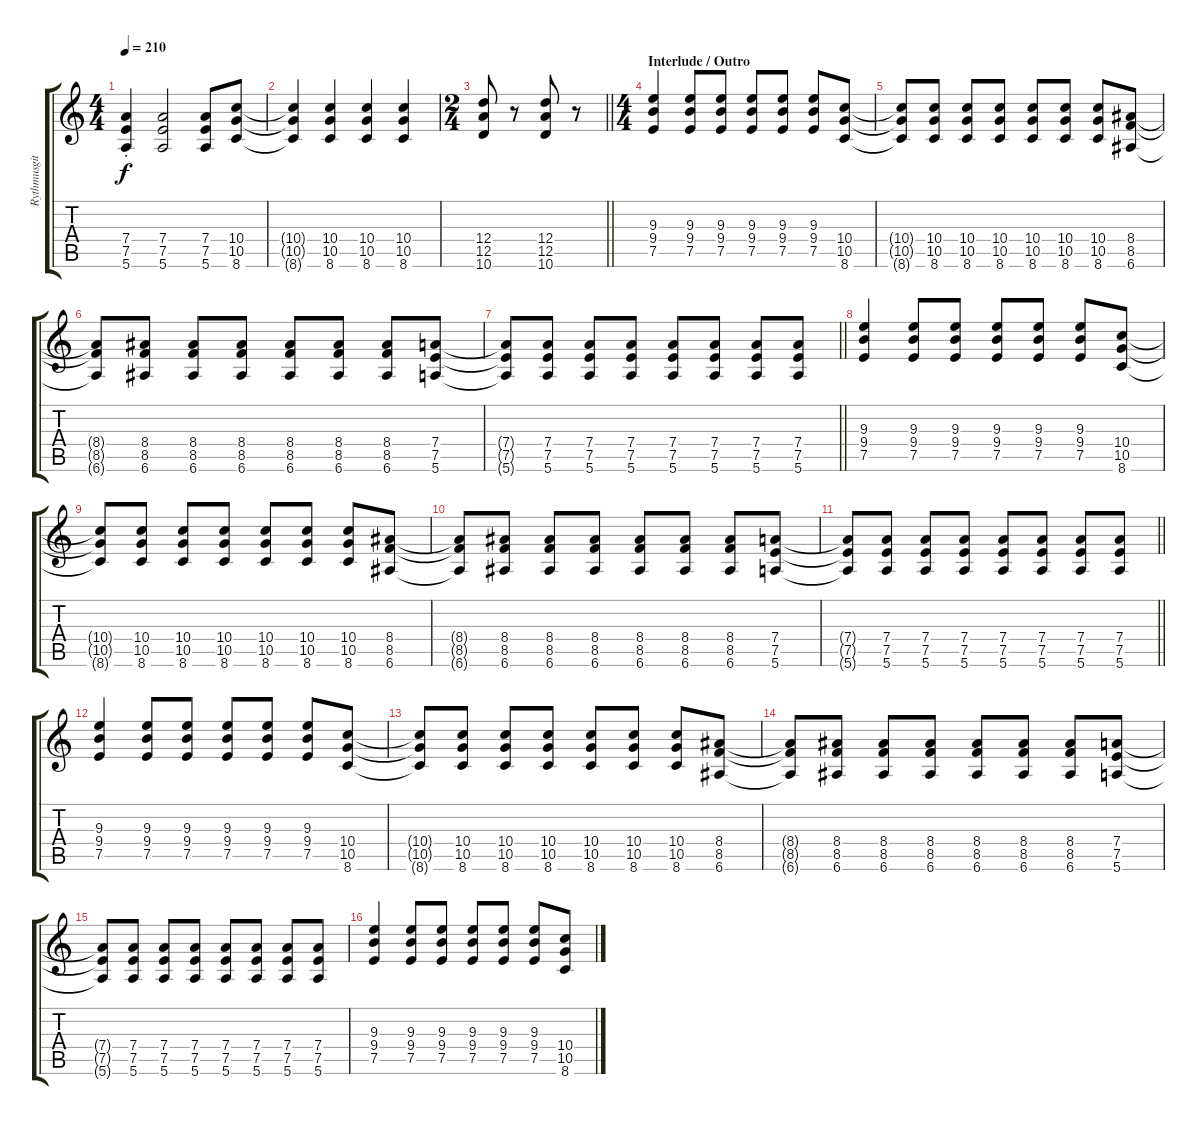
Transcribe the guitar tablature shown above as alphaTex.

\track ("Rythmusgitarre" "Rythmusgit") {instrument distortionguitar}
\staff {score tabs}
\tuning (E4 B3 G3 D3 A2 E2) {hide}
\ts (4 4)
\tempo 210
\clef g2
\ks c
(7.4{st} 7.5{st} 5.6{st}).4{dy f} (7.4 7.5 5.6).2 (7.4 7.5 5.6).8 (10.4 10.5 8.6).8 |
(10.4{t} 10.5{t} 8.6{t}).4 (10.4 10.5 8.6).4 (10.4 10.5 8.6).4 (10.4 10.5 8.6).4 |
\ts (2 4)
\barLineRight lightlight
(12.4 12.5 10.6).8 r.8 (12.4 12.5 10.6).8 r.8 |
\ts (4 4)
\section ("" "Interlude / Outro")
(9.3 9.4 7.5).4 (9.3 9.4 7.5).8 (9.3 9.4 7.5).8 (9.3 9.4 7.5).8 (9.3 9.4 7.5).8 (9.3 9.4 7.5).8 (10.4 10.5 8.6).8 |
(10.4{t} 10.5{t} 8.6{t}).8 (10.4 10.5 8.6).8 (10.4 10.5 8.6).8 (10.4 10.5 8.6).8 (10.4 10.5 8.6).8 (10.4 10.5 8.6).8 (10.4 10.5 8.6).8 (8.4 8.5 6.6).8 |
(8.4{t} 8.5{t} 6.6{t}).8 (8.4 8.5 6.6).8 (8.4 8.5 6.6).8 (8.4 8.5 6.6).8 (8.4 8.5 6.6).8 (8.4 8.5 6.6).8 (8.4 8.5 6.6).8 (7.4 7.5 5.6).8 |
\barLineRight lightlight
(7.4{t} 7.5{t} 5.6{t}).8 (7.4 7.5 5.6).8 (7.4 7.5 5.6).8 (7.4 7.5 5.6).8 (7.4 7.5 5.6).8 (7.4 7.5 5.6).8 (7.4 7.5 5.6).8 (7.4 7.5 5.6).8 |
(9.3 9.4 7.5).4 (9.3 9.4 7.5).8 (9.3 9.4 7.5).8 (9.3 9.4 7.5).8 (9.3 9.4 7.5).8 (9.3 9.4 7.5).8 (10.4 10.5 8.6).8 |
(10.4{t} 10.5{t} 8.6{t}).8 (10.4 10.5 8.6).8 (10.4 10.5 8.6).8 (10.4 10.5 8.6).8 (10.4 10.5 8.6).8 (10.4 10.5 8.6).8 (10.4 10.5 8.6).8 (8.4 8.5 6.6).8 |
(8.4{t} 8.5{t} 6.6{t}).8 (8.4 8.5 6.6).8 (8.4 8.5 6.6).8 (8.4 8.5 6.6).8 (8.4 8.5 6.6).8 (8.4 8.5 6.6).8 (8.4 8.5 6.6).8 (7.4 7.5 5.6).8 |
\barLineRight lightlight
(7.4{t} 7.5{t} 5.6{t}).8 (7.4 7.5 5.6).8 (7.4 7.5 5.6).8 (7.4 7.5 5.6).8 (7.4 7.5 5.6).8 (7.4 7.5 5.6).8 (7.4 7.5 5.6).8 (7.4 7.5 5.6).8 |
(9.3 9.4 7.5).4 (9.3 9.4 7.5).8 (9.3 9.4 7.5).8 (9.3 9.4 7.5).8 (9.3 9.4 7.5).8 (9.3 9.4 7.5).8 (10.4 10.5 8.6).8 |
(10.4{t} 10.5{t} 8.6{t}).8 (10.4 10.5 8.6).8 (10.4 10.5 8.6).8 (10.4 10.5 8.6).8 (10.4 10.5 8.6).8 (10.4 10.5 8.6).8 (10.4 10.5 8.6).8 (8.4 8.5 6.6).8 |
(8.4{t} 8.5{t} 6.6{t}).8 (8.4 8.5 6.6).8 (8.4 8.5 6.6).8 (8.4 8.5 6.6).8 (8.4 8.5 6.6).8 (8.4 8.5 6.6).8 (8.4 8.5 6.6).8 (7.4 7.5 5.6).8 |
(7.4{t} 7.5{t} 5.6{t}).8 (7.4 7.5 5.6).8 (7.4 7.5 5.6).8 (7.4 7.5 5.6).8 (7.4 7.5 5.6).8 (7.4 7.5 5.6).8 (7.4 7.5 5.6).8 (7.4 7.5 5.6).8 |
(9.3 9.4 7.5).4 (9.3 9.4 7.5).8 (9.3 9.4 7.5).8 (9.3 9.4 7.5).8 (9.3 9.4 7.5).8 (9.3 9.4 7.5).8 (10.4 10.5 8.6).8
